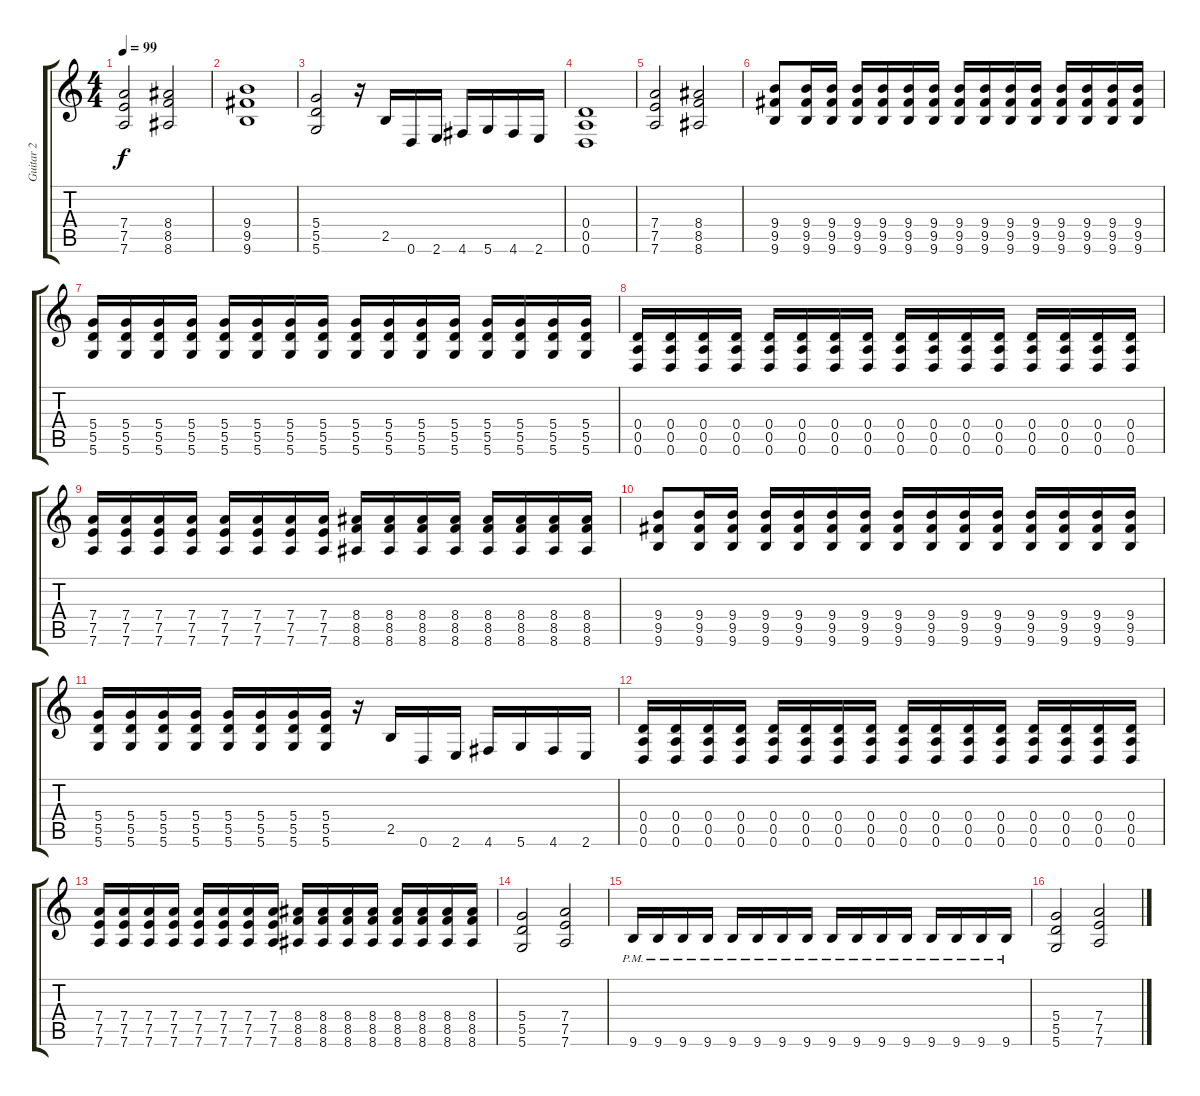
\track ("Guitar 2" "Guitar 2") {instrument overdrivenguitar}
\staff {score tabs}
\tuning (E4 B3 G3 D3 A2 D2) {hide}
\ts (4 4)
\tempo 99
\clef g2
\ks c
(7.4 7.5 7.6).2{dy f} (8.4 8.5 8.6).2 |
(9.4 9.5 9.6).1 |
(5.4 5.5 5.6).2 r.16 2.5.16 0.6.16 2.6.16 4.6.16 5.6.16 4.6.16 2.6.16 |
(0.4 0.5 0.6).1 |
(7.4 7.5 7.6).2 (8.4 8.5 8.6).2 |
(9.4 9.5 9.6).8 (9.4 9.5 9.6).16 (9.4 9.5 9.6).16 (9.4 9.5 9.6).16 (9.4 9.5 9.6).16 (9.4 9.5 9.6).16 (9.4 9.5 9.6).16 (9.4 9.5 9.6).16 (9.4 9.5 9.6).16 (9.4 9.5 9.6).16 (9.4 9.5 9.6).16 (9.4 9.5 9.6).16 (9.4 9.5 9.6).16 (9.4 9.5 9.6).16 (9.4 9.5 9.6).16 |
(5.4 5.5 5.6).16 (5.4 5.5 5.6).16 (5.4 5.5 5.6).16 (5.4 5.5 5.6).16 (5.4 5.5 5.6).16 (5.4 5.5 5.6).16 (5.4 5.5 5.6).16 (5.4 5.5 5.6).16 (5.4 5.5 5.6).16 (5.4 5.5 5.6).16 (5.4 5.5 5.6).16 (5.4 5.5 5.6).16 (5.4 5.5 5.6).16 (5.4 5.5 5.6).16 (5.4 5.5 5.6).16 (5.4 5.5 5.6).16 |
(0.4 0.5 0.6).16 (0.4 0.5 0.6).16 (0.4 0.5 0.6).16 (0.4 0.5 0.6).16 (0.4 0.5 0.6).16 (0.4 0.5 0.6).16 (0.4 0.5 0.6).16 (0.4 0.5 0.6).16 (0.4 0.5 0.6).16 (0.4 0.5 0.6).16 (0.4 0.5 0.6).16 (0.4 0.5 0.6).16 (0.4 0.5 0.6).16 (0.4 0.5 0.6).16 (0.4 0.5 0.6).16 (0.4 0.5 0.6).16 |
(7.4 7.5 7.6).16 (7.4 7.5 7.6).16 (7.4 7.5 7.6).16 (7.4 7.5 7.6).16 (7.4 7.5 7.6).16 (7.4 7.5 7.6).16 (7.4 7.5 7.6).16 (7.4 7.5 7.6).16 (8.4 8.5 8.6).16 (8.4 8.5 8.6).16 (8.4 8.5 8.6).16 (8.4 8.5 8.6).16 (8.4 8.5 8.6).16 (8.4 8.5 8.6).16 (8.4 8.5 8.6).16 (8.4 8.5 8.6).16 |
(9.4 9.5 9.6).8 (9.4 9.5 9.6).16 (9.4 9.5 9.6).16 (9.4 9.5 9.6).16 (9.4 9.5 9.6).16 (9.4 9.5 9.6).16 (9.4 9.5 9.6).16 (9.4 9.5 9.6).16 (9.4 9.5 9.6).16 (9.4 9.5 9.6).16 (9.4 9.5 9.6).16 (9.4 9.5 9.6).16 (9.4 9.5 9.6).16 (9.4 9.5 9.6).16 (9.4 9.5 9.6).16 |
(5.4 5.5 5.6).16 (5.4 5.5 5.6).16 (5.4 5.5 5.6).16 (5.4 5.5 5.6).16 (5.4 5.5 5.6).16 (5.4 5.5 5.6).16 (5.4 5.5 5.6).16 (5.4 5.5 5.6).16 r.16 2.5.16 0.6.16 2.6.16 4.6.16 5.6.16 4.6.16 2.6.16 |
(0.4 0.5 0.6).16 (0.4 0.5 0.6).16 (0.4 0.5 0.6).16 (0.4 0.5 0.6).16 (0.4 0.5 0.6).16 (0.4 0.5 0.6).16 (0.4 0.5 0.6).16 (0.4 0.5 0.6).16 (0.4 0.5 0.6).16 (0.4 0.5 0.6).16 (0.4 0.5 0.6).16 (0.4 0.5 0.6).16 (0.4 0.5 0.6).16 (0.4 0.5 0.6).16 (0.4 0.5 0.6).16 (0.4 0.5 0.6).16 |
(7.4 7.5 7.6).16 (7.4 7.5 7.6).16 (7.4 7.5 7.6).16 (7.4 7.5 7.6).16 (7.4 7.5 7.6).16 (7.4 7.5 7.6).16 (7.4 7.5 7.6).16 (7.4 7.5 7.6).16 (8.4 8.5 8.6).16 (8.4 8.5 8.6).16 (8.4 8.5 8.6).16 (8.4 8.5 8.6).16 (8.4 8.5 8.6).16 (8.4 8.5 8.6).16 (8.4 8.5 8.6).16 (8.4 8.5 8.6).16 |
(5.4 5.5 5.6).2 (7.4 7.5 7.6).2 |
9.6{pm}.16 9.6{pm}.16 9.6{pm}.16 9.6{pm}.16 9.6{pm}.16 9.6{pm}.16 9.6{pm}.16 9.6{pm}.16 9.6{pm}.16 9.6{pm}.16 9.6{pm}.16 9.6{pm}.16 9.6{pm}.16 9.6{pm}.16 9.6{pm}.16 9.6{pm}.16 |
(5.4 5.5 5.6).2 (7.4 7.5 7.6).2
